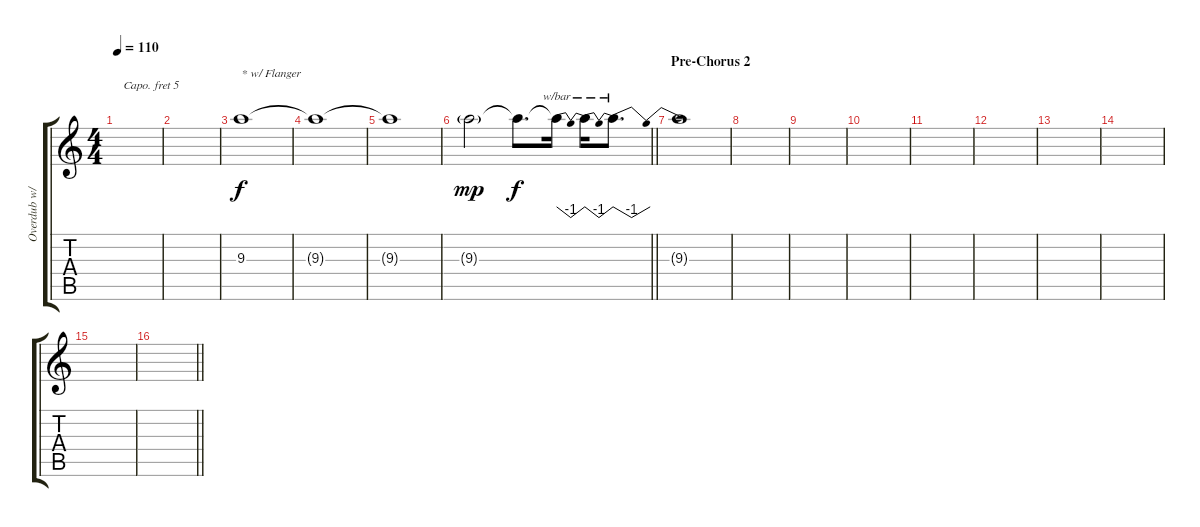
\track ("Overdub w/ Capo 5" "Overdub w/") {instrument distortionguitar}
\staff {score tabs}
\capo 5
\tuning (E4 B3 G3 D3 A2 D2) {hide}
\ts (4 4)
\tempo 110
\clef g2
\ks c
|
|
9.3.1{txt "* w/ Flanger" instrument distortionguitar} |
9.3{t}.1 |
9.3{t}.1 |
\barLineRight lightlight
9.3{g}.2{dy mp} 9.3{t}.8{d dy f} 9.3{t}.16{tbe (dip default 0 0 30 -4 60 0)} 9.3{t}.16{tbe (dip default 0 0 30 -4 60 0)} 9.3{t}.8{d tbe (dip default 0 0 30 -4 60 0)} |
\section ("" "Pre-Chorus 2")
9.3{t}.1 |
|
|
|
|
|
|
|
|
\barLineRight lightlight
